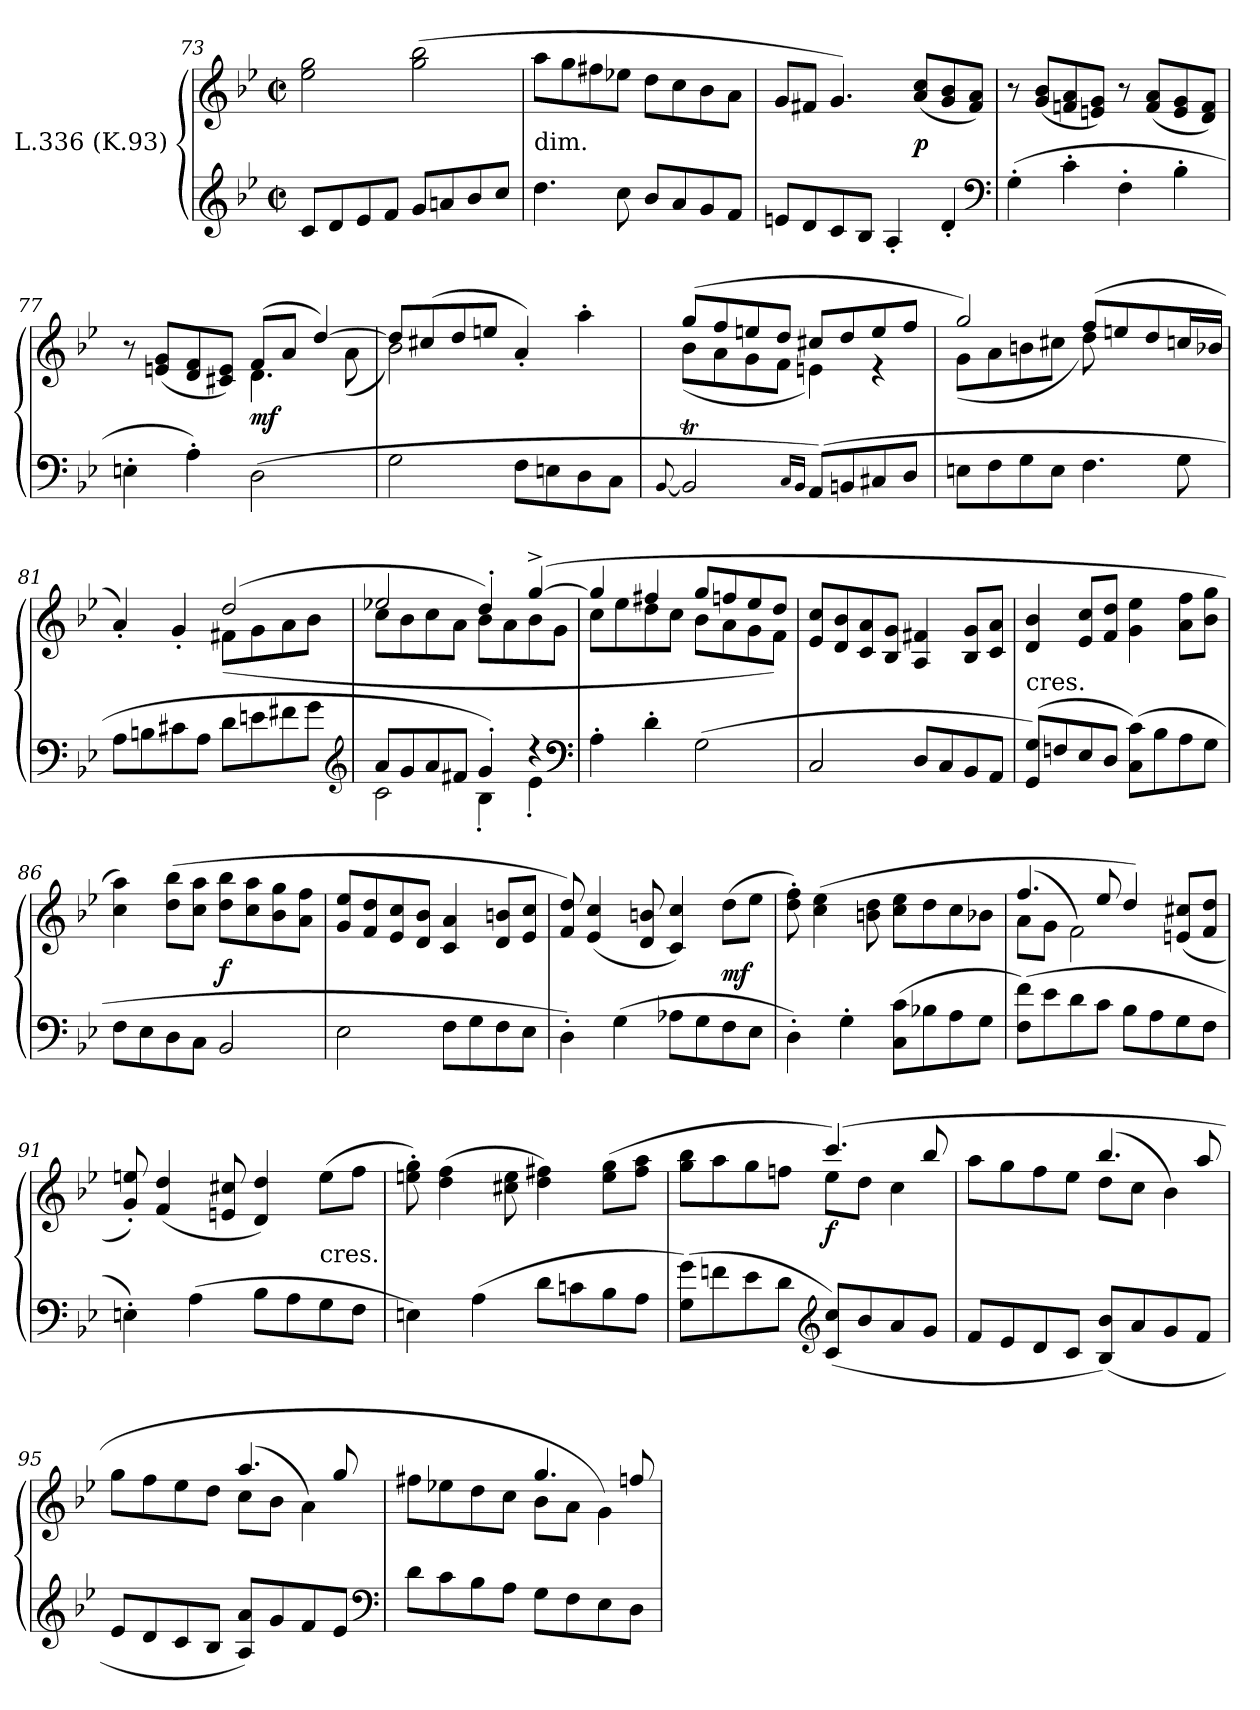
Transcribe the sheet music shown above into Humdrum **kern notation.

**kern	**kern	**dynam
*part1	*part1	*part1
*staff2	*staff1	*staff1/2
*I"L.336 (K.93)	*	*
!!LO:LB:g=z
*clefG2	*clefG2	*
*k[b-e-]	*k[b-e-]	*
*g:	*g:	*
*M2/2	*M2/2	*
*met(c|)	*met(c|)	*
=73	=73	=73
8cL	2ee- 2gg	.
8d	.	.
8e-	.	.
8fJ	.	.
8gL	(2gg 2bb-	.
8an	.	.
8b-	.	.
8ccJ	.	.
=74	=74	=74
!	!LO:TX:c:t=dim.	!
4.dd	8aaL	.
.	8gg	.
.	8ff#X	.
8cc	8ee-XJ	.
8b-L	8ddL	.
8a	8cc	.
8g	8b-	.
8fJ	8aJ	.
=75	=75	=75
8enL	8gL	.
8d	8f#XJ	.
8c	4.g)	.
8B-J	.	.
4A'	.	.
.	(8a 8ccL	p
4d'	8g 8b-	.
.	8f# 8aJ)	.
*clefF4	*	*
!!LO:LB:g=z
=76	=76	=76
(4G'	8r	.
.	(8g 8b-L	.
4c'	8fn 8a	.
.	8en 8gJ)	.
4F'	8r	.
.	(8f 8aL	.
4B-'	8e 8g	.
.	8d 8fJ)	.
=77	=77	=77
*	*^	*
4En'	2ryy	8r	.
.	.	(8en 8gL	.
4A')	.	8d 8f	.
.	.	8c#X 8eJ)	.
(2D	(8fL	4.d	mf
.	8aJ	.	.
.	[4dd)	.	.
.	.	(8a	.
=78	=78	=78	=78
2G	8ddL]	2b-)	.
.	(8cc#X	.	.
.	8dd	.	.
.	8eenJ	.	.
8FL	4a')	2ryy	.
8En	.	.	.
8D	4aa'	.	.
8CJ	.	.	.
!!LO:LB:g=z	!!
=79	=79	=79	=79
[8qqBB-	.	.	.
2BB-T]	(8ggL	(8b-L	.
.	8ff	8a	.
.	8een	8g	.
.	8ddJ	8fJ	.
16qCLL	.	.	.
16qBB-JJ	.	.	.
(8AAL)	8cc#XL	4en)	.
8BBn	8dd	.	.
8C#X	8ee	4re	.
8DJ	8ffJ	.	.
=80	=80	=80	=80
8EnL	2gg)	(8gL	.
8F	.	8a	.
8G	.	8bn	.
8EJ	.	8cc#XJ	.
4.F	(8ffL	8dd)	.
.	8een	8ryy	.
.	8dd	4ryy	.
8G	16ccnL	.	.
.	16b-XJJ	.	.
=81	=81	=81	=81
8AL	4a')	2ryy	.
8Bn	.	.	.
8c#X	4g'	.	.
8AJ	.	.	.
8dL	(2dd	(8f#XL	.
8en	.	8g	.
8f#X	.	8a	.
8gJ	.	8b-J	.
*clefG2	*	*	*
!!LO:LB:g=z	!!
=82	=82	=82	=82
*^	*	*	*
8aL	2c	2ee-X	8ccL	.
8g	.	.	8b-	.
8a	.	.	8cc	.
8f#XJ	.	.	8aJ	.
4g')	4B-'	4dd')	8b-L	.
.	.	.	8a	.
4rdd	4e-'	([4gg^	8b-	.
.	.	.	8gJ	.
*v	*v	*	*	*
*clefF4	*	*	*
=83	=83	=83	=83
4A'	4gg]	8ccL	.
.	.	8ee-	.
4d'	4ff#X	8dd	.
.	.	8ccJ	.
(2G	8ggL	8b-L	.
.	8ffn	8a	.
.	8ee-	8g	.
.	8ddJ	8fJ)	.
*	*v	*v	*
=84	=84	=84
2Ci	8e- 8ccL	.
.	8d 8b-	.
.	8c 8a	.
.	8B- 8gJ	.
8DL	4A 4f#X	.
8C	.	.
8BB-	8B- 8gL	.
8AAJ	8c 8aJ	.
!!LO:LB:g=z
=85	=85	=85
!	!LO:TX:c:t=cres.	!
(8GG 8GL)	4d 4b-	.
8Fn	.	.
8E-	8e- 8ccL	.
8DJ	8f 8ddJ	.
(8C 8cL)	4g 4ee-	.
8B-	.	.
8A	8a 8ffL	.
8GJ	8b- 8ggJ	.
=86	=86	=86
8FL	4cc 4aa)	.
8E-	.	.
8D	(8dd 8bb-L	.
8CJ	8cc 8aaJ	.
2BB-	8dd 8bb-L	f
.	8cc 8aa	.
.	8b- 8gg	.
.	8a 8ffJ	.
=87	=87	=87
2E-	8g 8ee-L	.
.	8f 8dd	.
.	8e- 8cc	.
.	8d 8b-J	.
8FL	4c 4a	.
8G	.	.
8F	8d 8bnL	.
8E-J	8e- 8ccJ	.
!!LO:LB:g=z
=88	=88	=88
4D')	8f 8dd)	.
.	(>4e- 4cc	.
(4G	.	.
.	8d 8bn	.
8A-XL	4c 4cc)	.
8G	.	.
8F	(8ddL	mf
8E-J	8ee-J	.
=89	=89	=89
4D')	8dd' 8ff')	.
.	(4cc 4ee-	.
4G'	.	.
.	8bn 8dd	.
(8C 8cL	8cc 8ee-L	.
8B-X	8dd	.
8A	8cc	.
8GJ	8b-XJ	.
=90	=90	=90
*	*^	*
(8F 8fL)	(4.ff	8aL	.
8e-	.	8gJ	.
8d	.	2f)	.
8cJ	8ee-	.	.
8B-L	4dd)	.	.
8A	.	.	.
8G	(8en 8cc#XL	4ryy	.
8FJ	8f 8ddJ	.	.
*	*v	*v	*
!!LO:LB:g=z
=91	=91	=91
4En')	8g'/ 8een'/)	.
.	(4f 4dd	.
(4A	.	.
.	8en 8cc#X	.
8B-L	4d 4dd)	.
8A	.	.
!	!LO:TX:c:t=cres.	!
8G	(8eeL	.
8FJ	8ffJ	.
=92	=92	=92
4En)	8een' 8gg')	.
.	(4dd 4ff	.
(4A	.	.
.	8cc#X 8ee	.
8dL	4dd 4ff#X)	.
8cn	.	.
8B-	(8ee 8ggL	.
8AJ	8ff# 8aaJ	.
=93	=93	=93
*	*^	*
(<8Gi 8gL)	2ryy	8ggi 8bb-L	.
8fn	.	8aa	.
8e-	.	8gg	.
8dJ	.	8ffnJ	.
*clefG2	*	*	*
(>8c 8ccL)	(4.ccc)	8ee-L	f
8b-	.	8ddJ	.
8a	.	4cc	.
8gJ	8bb-	.	.
!!LO:LB:g=z	!!
=94	=94	=94	=94
8fL	2ryy	8aaL	.
8e-	.	8gg	.
8d	.	8ff	.
8cJ	.	8ee-J	.
(>8B- 8b-L)	(4.bb-	8ddL	.
8a	.	8ccJ	.
8g	.	4b-)	.
8fJ	8aa	.	.
=95	=95	=95	=95
8e-L	2ryy	8ggL	.
8d	.	8ff	.
8c	.	8ee-	.
8B-J	.	8ddJ	.
8A 8aL)	(4.aa	8ccL	.
8g	.	8b-J	.
8f	.	4a)	.
8e-J	8gg	.	.
*clefF4	*	*	*
=96	=96	=96	=96
8dL	2ryy	8ff#XL	.
8c	.	8ee-X	.
8B-	.	8dd	.
8AJ	.	8ccJ	.
8GL	4.gg	8b-L	.
8F	.	8aJ	.
8E-	.	4g)	.
8DJ	8ffn	.	.
*	*v	*v	*
=	=	=
*-	*-	*-
